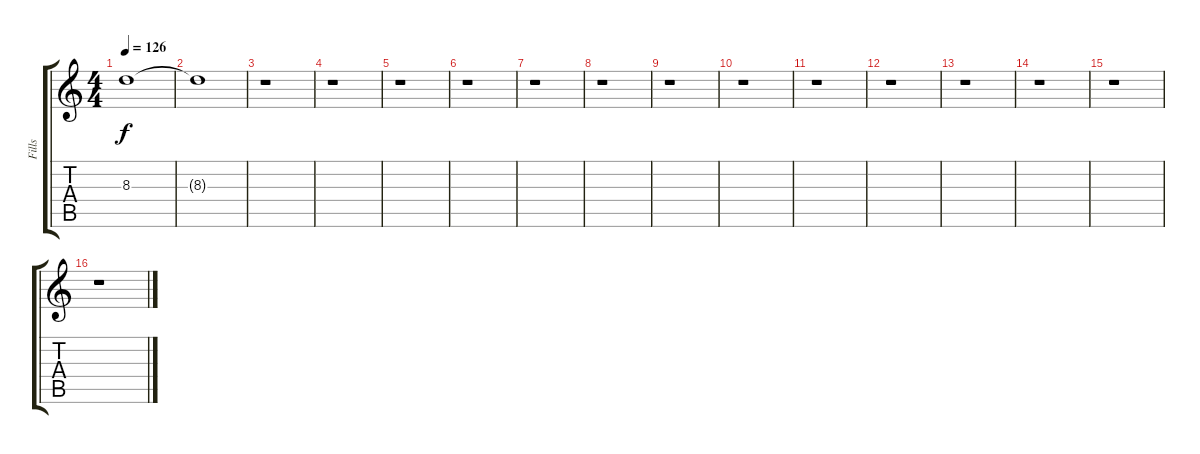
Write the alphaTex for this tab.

\track ("Fills" "Fills") {instrument distortionguitar}
\staff {score tabs}
\tuning (Eb4 Bb3 Gb3 Db3 Ab2 Eb2) {hide}
\ts (4 4)
\tempo 126
\clef g2
\ks c
8.3.1{dy f} |
8.3{t}.1 |
r.1 |
r.1 |
r.1 |
r.1 |
r.1 |
r.1 |
r.1 |
r.1 |
r.1 |
r.1 |
r.1 |
r.1 |
r.1 |
r.1
